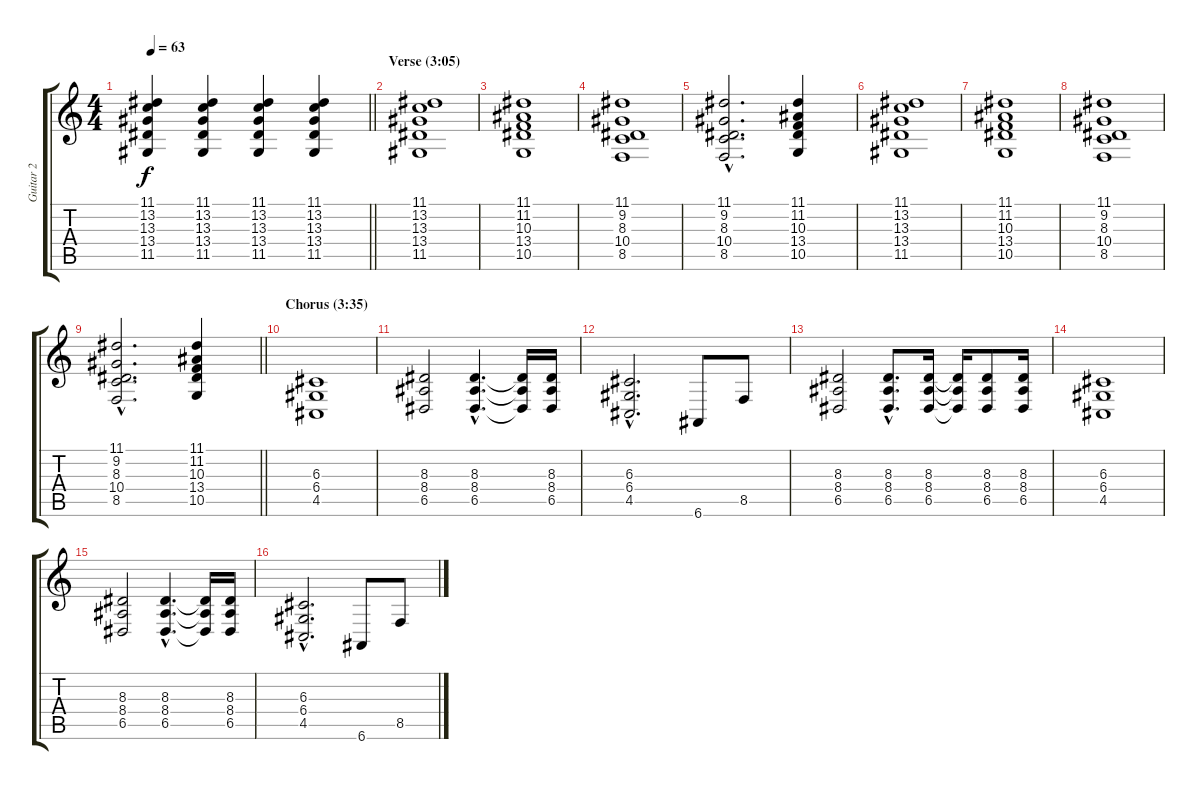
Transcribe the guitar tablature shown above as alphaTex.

\track ("Guitar 2" "Guitar 2") {instrument harpsichord}
\staff {score tabs}
\tuning (E4 B3 G3 D3 A2 E2) {hide}
\ts (4 4)
\tempo 63
\clef g2
\barLineRight lightlight
\ks c
(11.1 13.2 13.3 13.4 11.5).4{dy f} (11.1 13.2 13.3 13.4 11.5).4 (11.1 13.2 13.3 13.4 11.5).4 (11.1 13.2 13.3 13.4 11.5).4 |
\section ("" "Verse (3:05)")
(11.1 13.2 13.3 13.4 11.5).1 |
(11.1 11.2 10.3 13.4 10.5).1 |
(11.1 9.2 8.3 10.4 8.5).1 |
(11.1{hac} 9.2{hac} 8.3{hac} 10.4{hac} 8.5{hac}).2{d} (11.1 11.2 10.3 13.4 10.5).4 |
(11.1 13.2 13.3 13.4 11.5).1 |
(11.1 11.2 10.3 13.4 10.5).1 |
(11.1 9.2 8.3 10.4 8.5).1 |
\barLineRight lightlight
(11.1{hac} 9.2{hac} 8.3{hac} 10.4{hac} 8.5{hac}).2{d} (11.1 11.2 10.3 13.4 10.5).4 |
\section ("" "Chorus (3:35)")
(6.3 6.4 4.5).1{instrument overdrivenguitar} |
(8.3 8.4 6.5).2 (8.3{hac} 8.4{hac} 6.5{hac}).4{d} (8.3{t} 8.4{t} 6.5{t}).16 (8.3 8.4 6.5).16 |
(6.3{hac} 6.4{hac} 4.5{hac}).2{d} 6.6.8 8.5.8 |
(8.3 8.4 6.5).2 (8.3{hac} 8.4{hac} 6.5{hac}).8{d} (8.3 8.4 6.5).16 (8.3{t} 8.4{t} 6.5{t}).16 (8.3 8.4 6.5).8 (8.3 8.4 6.5).16 |
(6.3 6.4 4.5).1 |
(8.3 8.4 6.5).2 (8.3{hac} 8.4{hac} 6.5{hac}).4{d} (8.3{t} 8.4{t} 6.5{t}).16 (8.3 8.4 6.5).16 |
(6.3{hac} 6.4{hac} 4.5{hac}).2{d} 6.6.8 8.5.8
